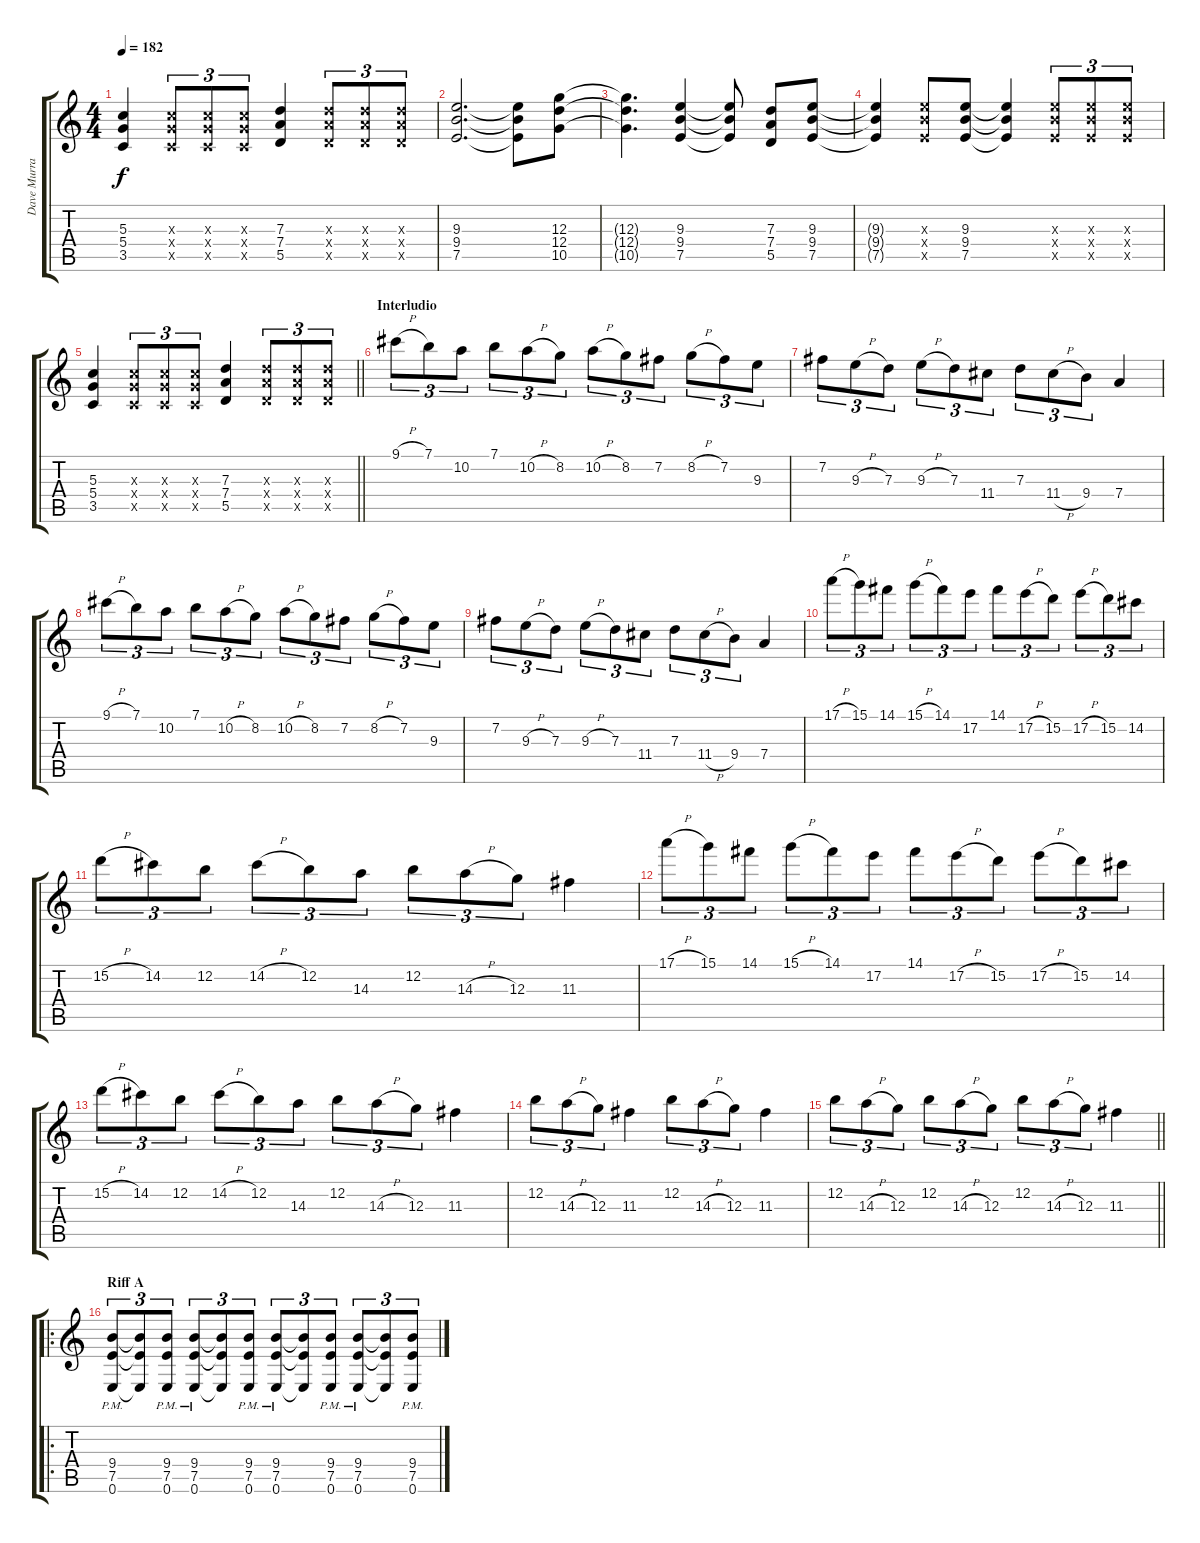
\track ("Dave Murray" "Dave Murra") {instrument distortionguitar}
\staff {score tabs}
\tuning (E4 B3 G3 D3 A2 E2) {hide}
\ts (4 4)
\tempo 182
\clef g2
\ks c
(5.3 5.4 3.5).4{dy f} (5.3{x} 5.4{x} 3.5{x}).8{tu (3 2)} (5.3{x} 5.4{x} 3.5{x}).8{tu (3 2)} (5.3{x} 5.4{x} 3.5{x}).8{tu (3 2)} (7.3 7.4 5.5).4 (7.3{x} 7.4{x} 5.5{x}).8{tu (3 2)} (7.3{x} 7.4{x} 5.5{x}).8{tu (3 2)} (7.3{x} 7.4{x} 5.5{x}).8{tu (3 2)} |
(9.3 9.4 7.5).2{d} (9.3{t} 9.4{t} 7.5{t}).8 (12.3 12.4 10.5).8 |
(12.3{t} 12.4{t} 10.5{t}).4{d} (9.3 9.4 7.5).4 (9.3{t} 9.4{t} 7.5{t}).8 (7.3 7.4 5.5).8 (9.3 9.4 7.5).8 |
(9.3{t} 9.4{t} 7.5{t}).4 (9.3{x} 9.4{x} 7.5{x}).8 (9.3 9.4 7.5).8 (9.3{t} 9.4{t} 7.5{t}).4 (9.3{x} 9.4{x} 7.5{x}).8{tu (3 2)} (9.3{x} 9.4{x} 7.5{x}).8{tu (3 2)} (9.3{x} 9.4{x} 7.5{x}).8{tu (3 2)} |
\barLineRight lightlight
(5.3 5.4 3.5).4 (5.3{x} 5.4{x} 3.5{x}).8{tu (3 2)} (5.3{x} 5.4{x} 3.5{x}).8{tu (3 2)} (5.3{x} 5.4{x} 3.5{x}).8{tu (3 2)} (7.3 7.4 5.5).4 (7.3{x} 7.4{x} 5.5{x}).8{tu (3 2)} (7.3{x} 7.4{x} 5.5{x}).8{tu (3 2)} (7.3{x} 7.4{x} 5.5{x}).8{tu (3 2)} |
\section ("" "Interludio")
9.1{h}.8{tu (3 2)} 7.1.8{tu (3 2)} 10.2.8{tu (3 2)} 7.1.8{tu (3 2)} 10.2{h}.8{tu (3 2)} 8.2.8{tu (3 2)} 10.2{h}.8{tu (3 2)} 8.2.8{tu (3 2)} 7.2.8{tu (3 2)} 8.2{h}.8{tu (3 2)} 7.2.8{tu (3 2)} 9.3.8{tu (3 2)} |
7.2.8{tu (3 2)} 9.3{h}.8{tu (3 2)} 7.3.8{tu (3 2)} 9.3{h}.8{tu (3 2)} 7.3.8{tu (3 2)} 11.4.8{tu (3 2)} 7.3.8{tu (3 2)} 11.4{h}.8{tu (3 2)} 9.4.8{tu (3 2)} 7.4.4 |
9.1{h}.8{tu (3 2)} 7.1.8{tu (3 2)} 10.2.8{tu (3 2)} 7.1.8{tu (3 2)} 10.2{h}.8{tu (3 2)} 8.2.8{tu (3 2)} 10.2{h}.8{tu (3 2)} 8.2.8{tu (3 2)} 7.2.8{tu (3 2)} 8.2{h}.8{tu (3 2)} 7.2.8{tu (3 2)} 9.3.8{tu (3 2)} |
7.2.8{tu (3 2)} 9.3{h}.8{tu (3 2)} 7.3.8{tu (3 2)} 9.3{h}.8{tu (3 2)} 7.3.8{tu (3 2)} 11.4.8{tu (3 2)} 7.3.8{tu (3 2)} 11.4{h}.8{tu (3 2)} 9.4.8{tu (3 2)} 7.4.4 |
17.1{h}.8{tu (3 2)} 15.1.8{tu (3 2)} 14.1.8{tu (3 2)} 15.1{h}.8{tu (3 2)} 14.1.8{tu (3 2)} 17.2.8{tu (3 2)} 14.1.8{tu (3 2)} 17.2{h}.8{tu (3 2)} 15.2.8{tu (3 2)} 17.2{h}.8{tu (3 2)} 15.2.8{tu (3 2)} 14.2.8{tu (3 2)} |
15.2{h}.8{tu (3 2)} 14.2.8{tu (3 2)} 12.2.8{tu (3 2)} 14.2{h}.8{tu (3 2)} 12.2.8{tu (3 2)} 14.3.8{tu (3 2)} 12.2.8{tu (3 2)} 14.3{h}.8{tu (3 2)} 12.3.8{tu (3 2)} 11.3.4 |
17.1{h}.8{tu (3 2)} 15.1.8{tu (3 2)} 14.1.8{tu (3 2)} 15.1{h}.8{tu (3 2)} 14.1.8{tu (3 2)} 17.2.8{tu (3 2)} 14.1.8{tu (3 2)} 17.2{h}.8{tu (3 2)} 15.2.8{tu (3 2)} 17.2{h}.8{tu (3 2)} 15.2.8{tu (3 2)} 14.2.8{tu (3 2)} |
15.2{h}.8{tu (3 2)} 14.2.8{tu (3 2)} 12.2.8{tu (3 2)} 14.2{h}.8{tu (3 2)} 12.2.8{tu (3 2)} 14.3.8{tu (3 2)} 12.2.8{tu (3 2)} 14.3{h}.8{tu (3 2)} 12.3.8{tu (3 2)} 11.3.4 |
12.2.8{tu (3 2)} 14.3{h}.8{tu (3 2)} 12.3.8{tu (3 2)} 11.3.4 12.2.8{tu (3 2)} 14.3{h}.8{tu (3 2)} 12.3.8{tu (3 2)} 11.3.4 |
\barLineRight lightlight
12.2.8{tu (3 2)} 14.3{h}.8{tu (3 2)} 12.3.8{tu (3 2)} 12.2.8{tu (3 2)} 14.3{h}.8{tu (3 2)} 12.3.8{tu (3 2)} 12.2.8{tu (3 2)} 14.3{h}.8{tu (3 2)} 12.3.8{tu (3 2)} 11.3.4 |
\ro
\section ("" "Riff A")
(9.4{pm} 7.5{pm} 0.6{pm}).8{tu (3 2)} (9.4{t} 7.5{t} 0.6{t}).8{tu (3 2)} (9.4{pm} 7.5{pm} 0.6{pm}).8{tu (3 2)} (9.4{pm} 7.5{pm} 0.6{pm}).8{tu (3 2)} (9.4{t} 7.5{t} 0.6{t}).8{tu (3 2)} (9.4{pm} 7.5{pm} 0.6{pm}).8{tu (3 2)} (9.4{pm} 7.5{pm} 0.6{pm}).8{tu (3 2)} (9.4{t} 7.5{t} 0.6{t}).8{tu (3 2)} (9.4{pm} 7.5{pm} 0.6{pm}).8{tu (3 2)} (9.4{pm} 7.5{pm} 0.6{pm}).8{tu (3 2)} (9.4{t} 7.5{t} 0.6{t}).8{tu (3 2)} (9.4{pm} 7.5{pm} 0.6{pm}).8{tu (3 2)}
